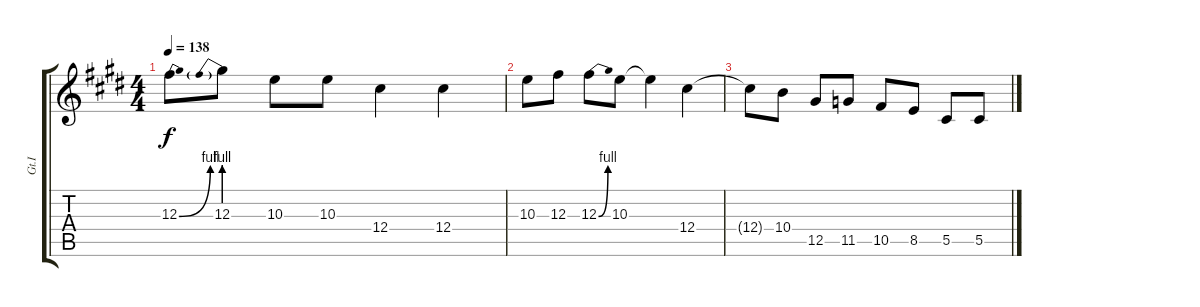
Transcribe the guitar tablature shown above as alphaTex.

\track ("Gt.I" "Gt.I") {instrument distortionguitar}
\staff {score tabs}
\tuning (Eb4 Bb3 Gb3 Db3 Ab2 Db2) {hide}
\ts (4 4)
\tempo 138
\clef g2
\ks e
12.3{be (bend 0 0 60 4)}.8{dy f} 12.3{be (prebend 0 4 60 4)}.8 10.3.8 10.3.8 12.4.4 12.4.4 |
10.3.8 12.3.8 12.3{be (bend 0 0 60 4)}.8 10.3.8 10.3{t}.4 12.4.4 |
12.4{t}.8 10.4.8 12.5.8 11.5.8 10.5.8 8.5.8 5.5.8 5.5.8
